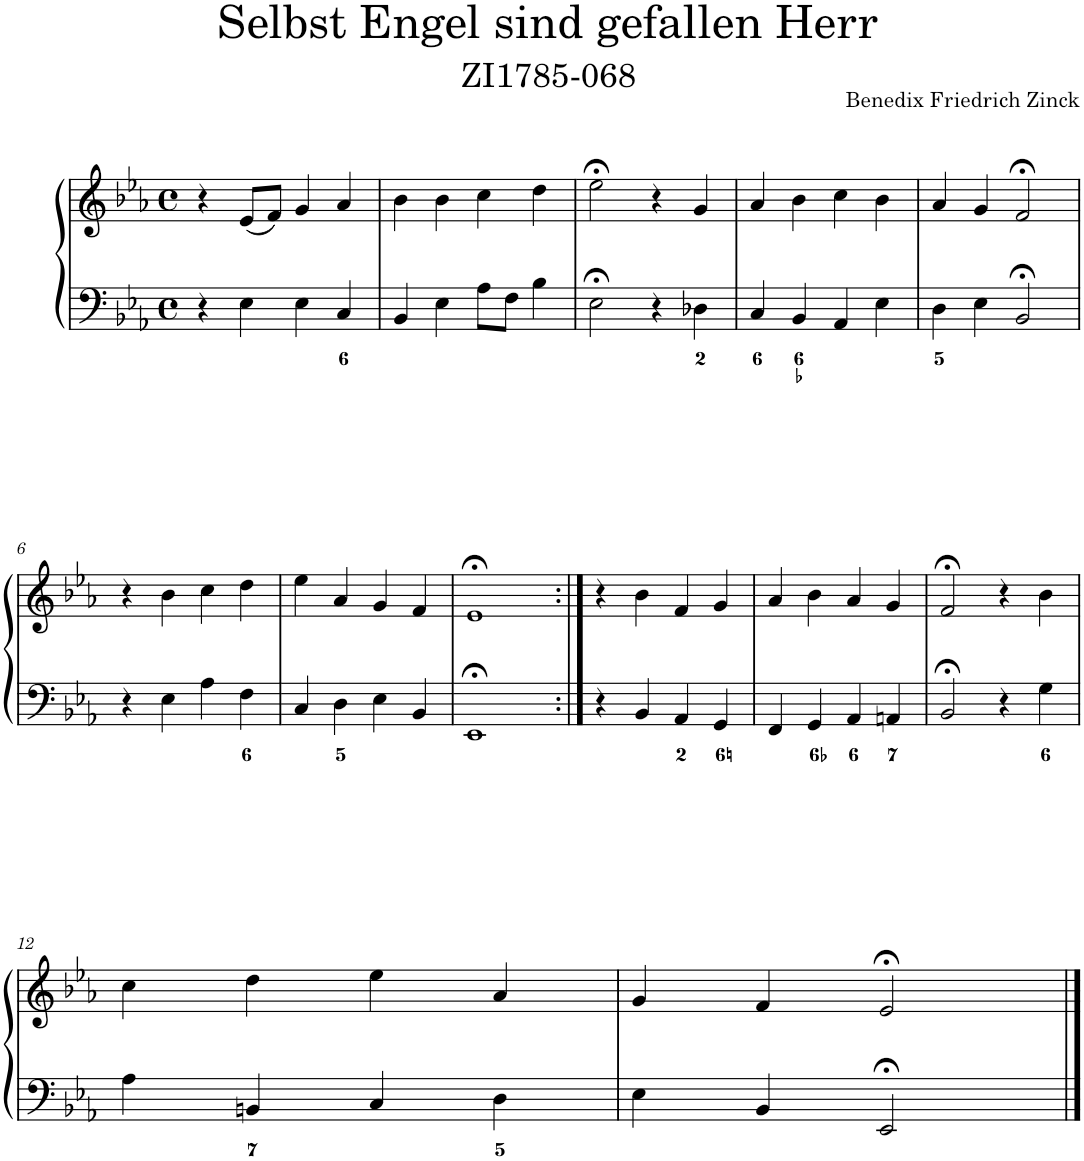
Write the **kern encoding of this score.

**kern	**kern
*part1	*part1
*staff2	*staff1
*I"Piano	*
*I'Pno.	*
*clefF4	*clefG2
*k[b-e-a-]	*k[b-e-a-]
*M4/4	*M4/4
*met(c)	*met(c)
=1	=1
4r	4r
4E-\	(8e-/L
.	8f/J)
4E-\	4g/
4C/	4a-/
=2	=2
4BB-/	4b-\
4E-\	4b-\
8A-\L	4cc\
8F\J	.
4B-\	4dd\
=3	=3
2E-;<\	2ee-;<\
4r	4r
4D-X\	4g/
=4	=4
4C/	4a-/
4BB-/	4b-\
4AA-/	4cc\
4E-\	4b-\
=5	=5
4D\	4a-/
4E-\	4g/
2BB-;</	2f;</
!!LO:LB:g=z
=6	=6
4r	4r
4E-\	4b-\
4A-\	4cc\
4F\	4dd\
=7	=7
4C/	4ee-\
4D\	4a-/
4E-\	4g/
4BB-/	4f/
=8	=8
1EE-;<	1e-;<
=9:|!	=9:|!
4r	4r
4BB-/	4b-\
4AA-/	4f/
4GG/	4g/
=10	=10
4FF/	4a-/
4GG/	4b-\
4AA-/	4a-/
4AAn/	4g/
=11	=11
2BB-;</	2f;</
4r	4r
4G\	4b-\
!!LO:LB:g=z
=12	=12
4A-\	4cc\
4BBn/	4dd\
4C/	4ee-\
4D\	4a-/
=13	=13
4E-\	4g/
4BB-/	4f/
2EE-;</	2e-;</
==	==
*-	*-
